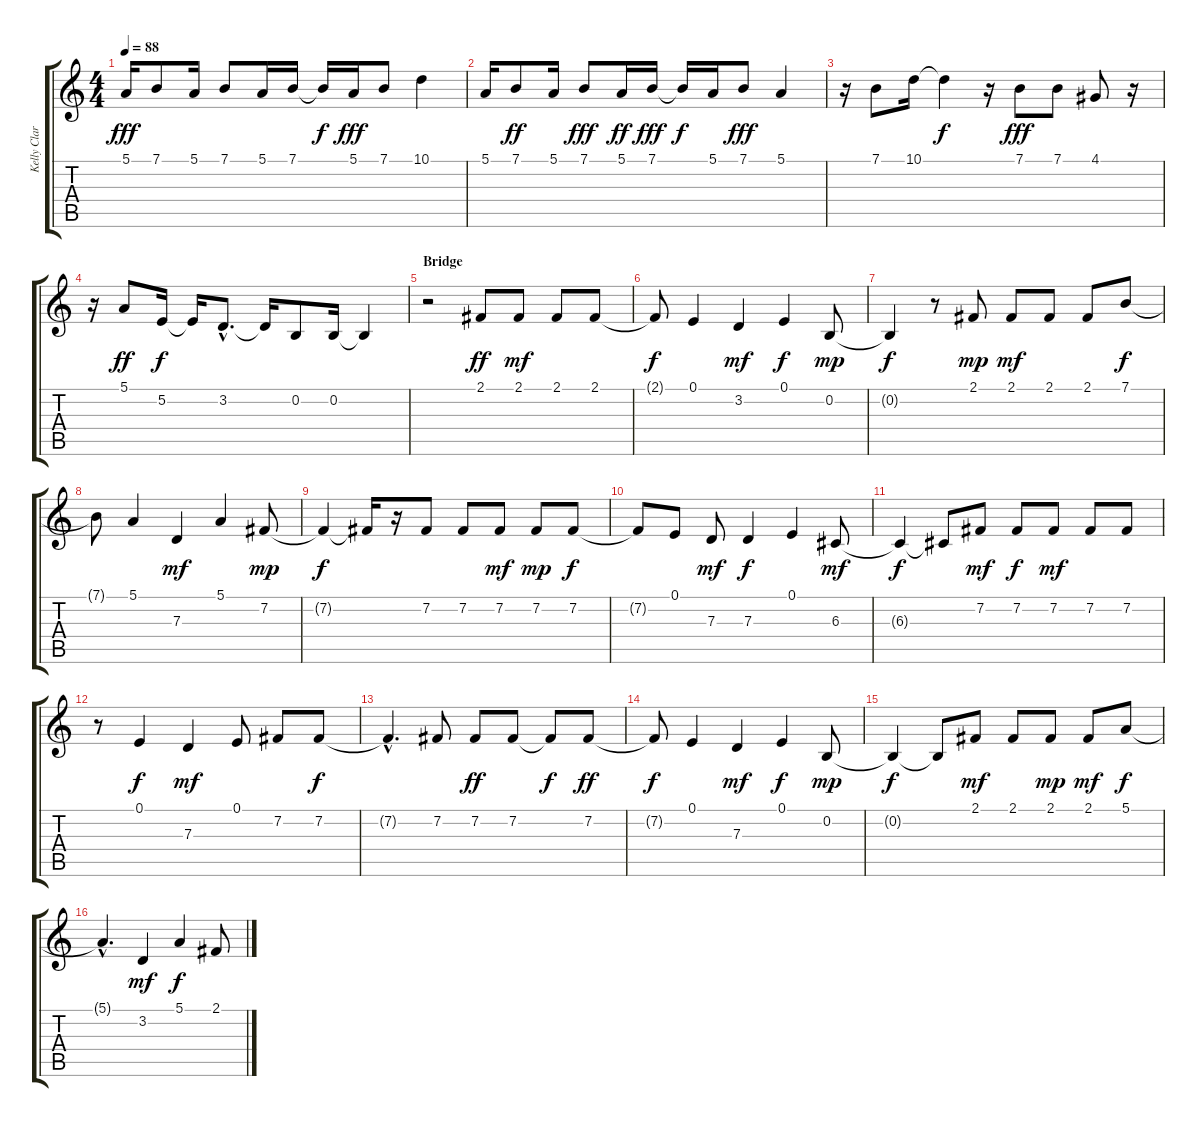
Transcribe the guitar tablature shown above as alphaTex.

\track ("Kelly Clarkson" "Kelly Clar") {instrument altosax}
\staff {score tabs}
\tuning (E4 B3 G3 D3 A2 E2) {hide}
\ts (4 4)
\tempo 88
\clef g2
\ks c
5.1.16{dy fff} 7.1.8 5.1.16 7.1.8 5.1.16 7.1.16 7.1{t}.16{dy f} 5.1.16{dy fff} 7.1.8 10.1.4 |
5.1.16 7.1.8{dy ff} 5.1.16 7.1.8{dy fff} 5.1.16{dy ff} 7.1.16{dy fff} 7.1{t}.16{dy f} 5.1.16 7.1.8{dy fff} 5.1.4 |
r.16 7.1.8 10.1.16 10.1{t}.4{dy f} r.16 7.1.8{dy fff} 7.1.8 4.1.8 r.16 |
r.16 5.1.8{dy ff} 5.2.16{dy f} 5.2{t}.16 3.2{hac}.8{d} 3.2{t}.16 0.2.8 0.2.16 0.2{t}.4 |
\section ("" "Bridge")
r.2{volume 12} 2.1.8{dy ff} 2.1.8{dy mf} 2.1.8 2.1.8 |
2.1{t}.8{dy f} 0.1.4 3.2.4{dy mf} 0.1.4{dy f} 0.2.8{dy mp} |
0.2{t}.4{dy f} r.8 2.1.8{dy mp} 2.1.8{dy mf} 2.1.8 2.1.8 7.1.8{dy f} |
7.1{t}.8 5.1.4 7.3.4{dy mf} 5.1.4 7.2.8{dy mp} |
7.2{t}.4{dy f} 7.2{t}.16 r.16 7.2.8 7.2.8 7.2.8{dy mf} 7.2.8{dy mp} 7.2.8{dy f} |
7.2{t}.8 0.1.8 7.3.8{dy mf} 7.3.4{dy f} 0.1.4 6.3.8{dy mf} |
6.3{t}.4{dy f} 6.3{t}.8 7.2.8{dy mf} 7.2.8{dy f} 7.2.8{dy mf} 7.2.8 7.2.8 |
r.8 0.1.4{dy f} 7.3.4{dy mf} 0.1.8 7.2.8 7.2.8{dy f} |
7.2{hac t}.4{d} 7.2.8 7.2.8{dy ff} 7.2.8 7.2{t}.8{dy f} 7.2.8{dy ff} |
7.2{t}.8{dy f} 0.1.4 7.3.4{dy mf} 0.1.4{dy f} 0.2.8{dy mp} |
0.2{t}.4{dy f} 0.2{t}.8 2.1.8{dy mf} 2.1.8 2.1.8{dy mp} 2.1.8{dy mf} 5.1.8{dy f} |
5.1{hac t}.4{d} 3.2.4{dy mf} 5.1.4{dy f} 2.1.8
